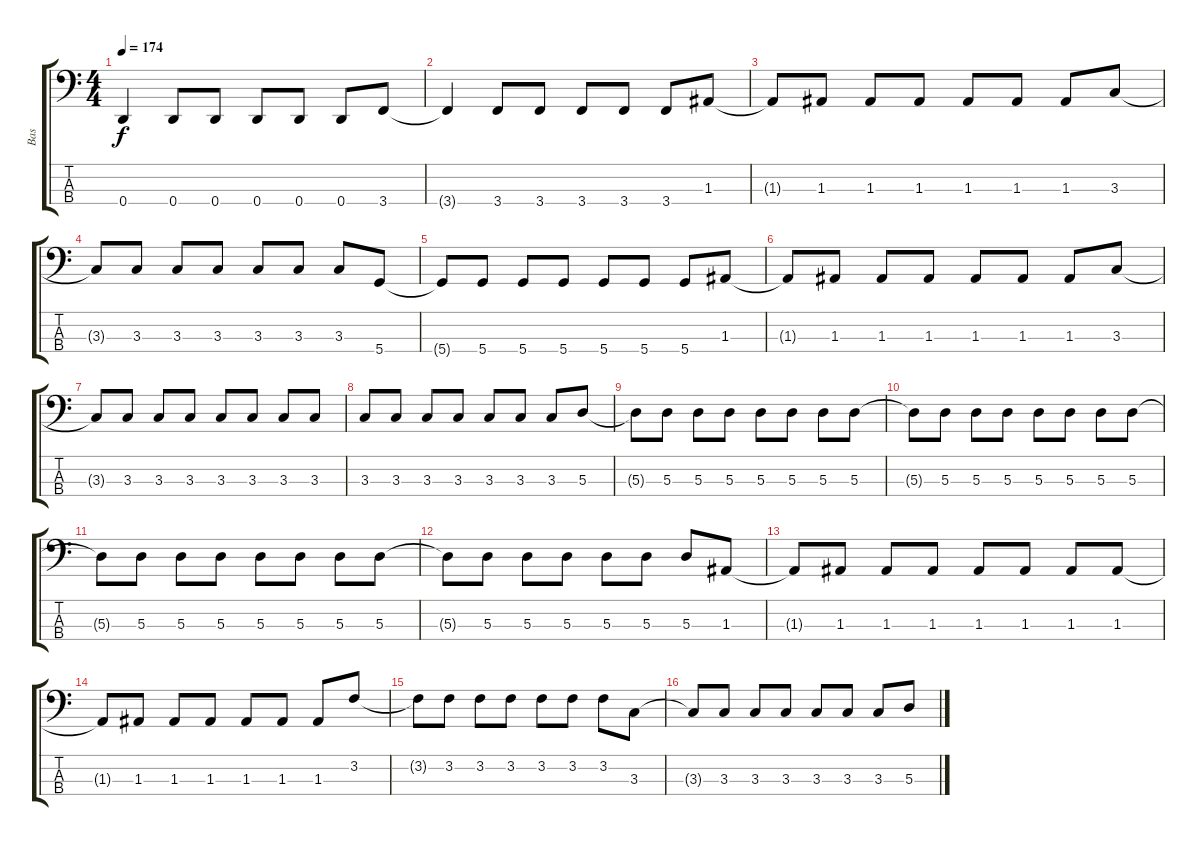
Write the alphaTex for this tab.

\track ("Bas" "Bas") {instrument electricbassfinger}
\staff {score tabs}
\tuning (G2 D2 A1 D1) {hide}
\ts (4 4)
\tempo 174
\clef f4
\ks c
0.4{t}.4{dy f} 0.4.8 0.4.8 0.4.8 0.4.8 0.4.8 3.4.8 |
3.4{t}.4 3.4.8 3.4.8 3.4.8 3.4.8 3.4.8 1.3.8 |
1.3{t}.8 1.3.8 1.3.8 1.3.8 1.3.8 1.3.8 1.3.8 3.3.8 |
3.3{t}.8 3.3.8 3.3.8 3.3.8 3.3.8 3.3.8 3.3.8 5.4.8 |
5.4{t}.8 5.4.8 5.4.8 5.4.8 5.4.8 5.4.8 5.4.8 1.3.8 |
1.3{t}.8 1.3.8 1.3.8 1.3.8 1.3.8 1.3.8 1.3.8 3.3.8 |
3.3{t}.8 3.3.8 3.3.8 3.3.8 3.3.8 3.3.8 3.3.8 3.3.8 |
3.3.8 3.3.8 3.3.8 3.3.8 3.3.8 3.3.8 3.3.8 5.3.8 |
5.3{t}.8 5.3.8 5.3.8 5.3.8 5.3.8 5.3.8 5.3.8 5.3.8 |
5.3{t}.8 5.3.8 5.3.8 5.3.8 5.3.8 5.3.8 5.3.8 5.3.8 |
5.3{t}.8 5.3.8 5.3.8 5.3.8 5.3.8 5.3.8 5.3.8 5.3.8 |
5.3{t}.8 5.3.8 5.3.8 5.3.8 5.3.8 5.3.8 5.3.8 1.3.8 |
1.3{t}.8 1.3.8 1.3.8 1.3.8 1.3.8 1.3.8 1.3.8 1.3.8 |
1.3{t}.8 1.3.8 1.3.8 1.3.8 1.3.8 1.3.8 1.3.8 3.2.8 |
3.2{t}.8 3.2.8 3.2.8 3.2.8 3.2.8 3.2.8 3.2.8 3.3.8 |
3.3{t}.8 3.3.8 3.3.8 3.3.8 3.3.8 3.3.8 3.3.8 5.3.8
